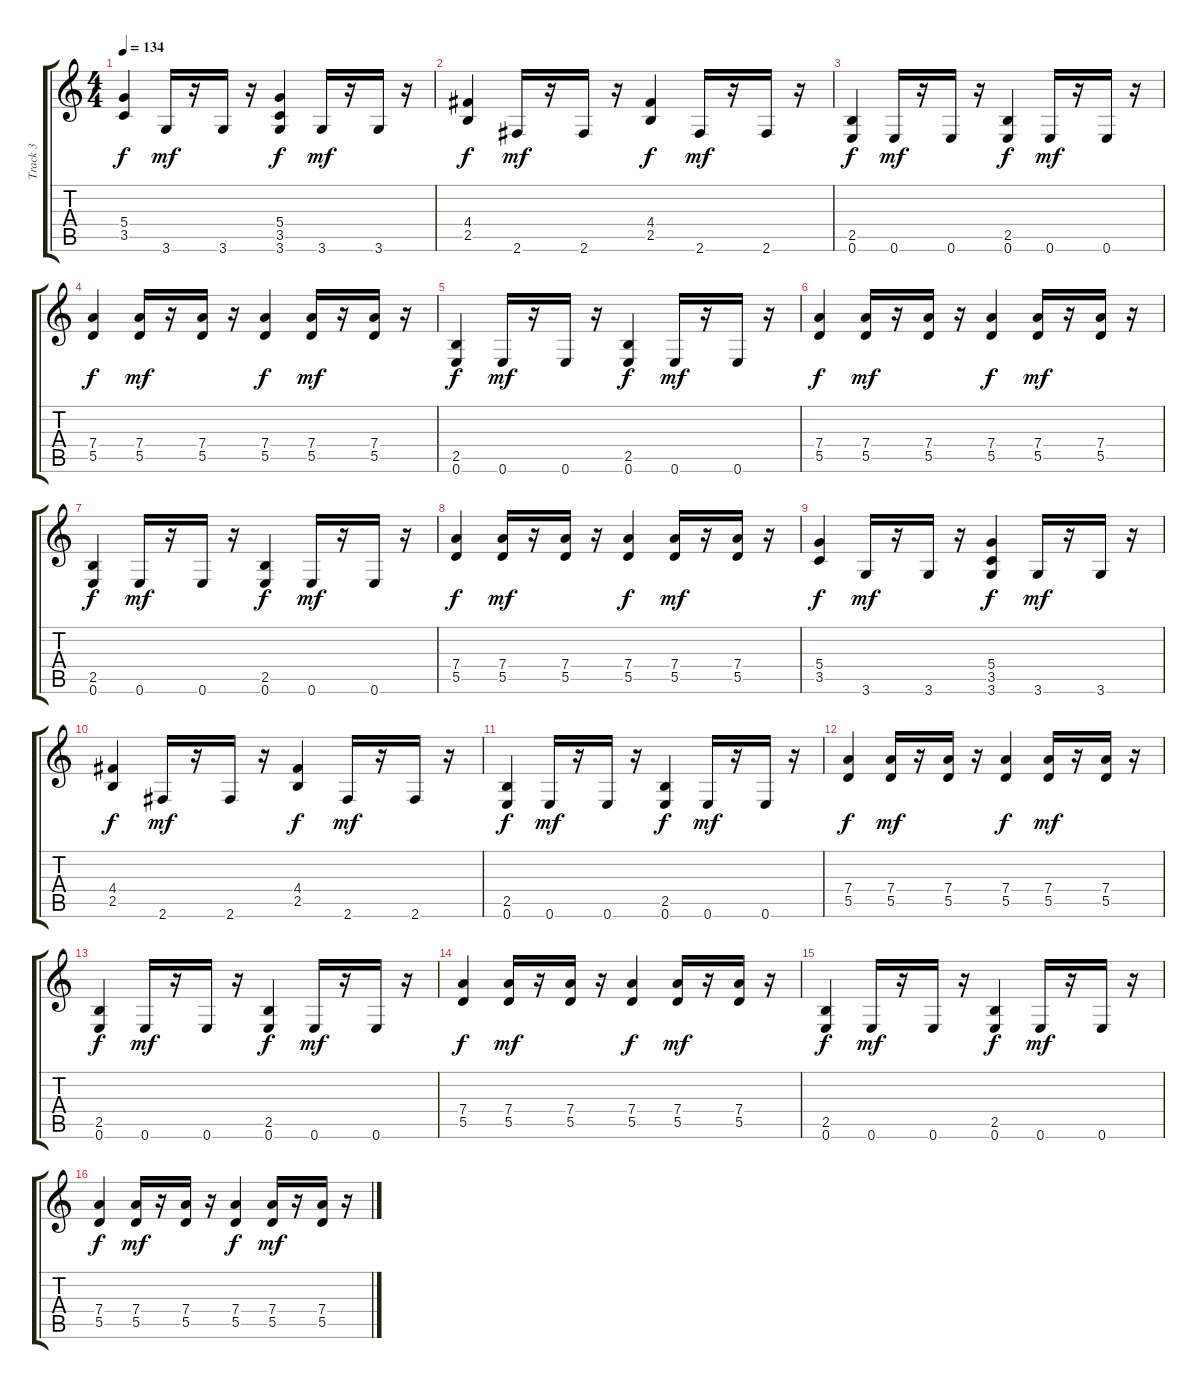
\track ("Track 3" "Track 3") {instrument distortionguitar}
\staff {score tabs}
\tuning (E4 B3 G3 D3 A2 E2) {hide}
\ts (4 4)
\tempo 134
\clef g2
\ks c
(5.4 3.5).4{dy f} 3.6.16{dy mf} r.16 3.6.16 r.16 (5.4 3.5 3.6).4{dy f} 3.6.16{dy mf} r.16 3.6.16 r.16 |
(4.4 2.5).4{dy f} 2.6.16{dy mf} r.16 2.6.16 r.16 (4.4 2.5).4{dy f} 2.6.16{dy mf} r.16 2.6.16 r.16 |
(2.5 0.6).4{dy f} 0.6.16{dy mf} r.16 0.6.16 r.16 (2.5 0.6).4{dy f} 0.6.16{dy mf} r.16 0.6.16 r.16 |
(7.4 5.5).4{dy f} (7.4 5.5).16{dy mf} r.16 (7.4 5.5).16 r.16 (7.4 5.5).4{dy f} (7.4 5.5).16{dy mf} r.16 (7.4 5.5).16 r.16 |
(2.5 0.6).4{dy f} 0.6.16{dy mf} r.16 0.6.16 r.16 (2.5 0.6).4{dy f} 0.6.16{dy mf} r.16 0.6.16 r.16 |
(7.4 5.5).4{dy f} (7.4 5.5).16{dy mf} r.16 (7.4 5.5).16 r.16 (7.4 5.5).4{dy f} (7.4 5.5).16{dy mf} r.16 (7.4 5.5).16 r.16 |
(2.5 0.6).4{dy f} 0.6.16{dy mf} r.16 0.6.16 r.16 (2.5 0.6).4{dy f} 0.6.16{dy mf} r.16 0.6.16 r.16 |
(7.4 5.5).4{dy f} (7.4 5.5).16{dy mf} r.16 (7.4 5.5).16 r.16 (7.4 5.5).4{dy f} (7.4 5.5).16{dy mf} r.16 (7.4 5.5).16 r.16 |
(5.4 3.5).4{dy f} 3.6.16{dy mf} r.16 3.6.16 r.16 (5.4 3.5 3.6).4{dy f} 3.6.16{dy mf} r.16 3.6.16 r.16 |
(4.4 2.5).4{dy f} 2.6.16{dy mf} r.16 2.6.16 r.16 (4.4 2.5).4{dy f} 2.6.16{dy mf} r.16 2.6.16 r.16 |
(2.5 0.6).4{dy f} 0.6.16{dy mf} r.16 0.6.16 r.16 (2.5 0.6).4{dy f} 0.6.16{dy mf} r.16 0.6.16 r.16 |
(7.4 5.5).4{dy f} (7.4 5.5).16{dy mf} r.16 (7.4 5.5).16 r.16 (7.4 5.5).4{dy f} (7.4 5.5).16{dy mf} r.16 (7.4 5.5).16 r.16 |
(2.5 0.6).4{dy f} 0.6.16{dy mf} r.16 0.6.16 r.16 (2.5 0.6).4{dy f} 0.6.16{dy mf} r.16 0.6.16 r.16 |
(7.4 5.5).4{dy f} (7.4 5.5).16{dy mf} r.16 (7.4 5.5).16 r.16 (7.4 5.5).4{dy f} (7.4 5.5).16{dy mf} r.16 (7.4 5.5).16 r.16 |
(2.5 0.6).4{dy f} 0.6.16{dy mf} r.16 0.6.16 r.16 (2.5 0.6).4{dy f} 0.6.16{dy mf} r.16 0.6.16 r.16 |
(7.4 5.5).4{dy f} (7.4 5.5).16{dy mf} r.16 (7.4 5.5).16 r.16 (7.4 5.5).4{dy f} (7.4 5.5).16{dy mf} r.16 (7.4 5.5).16 r.16
